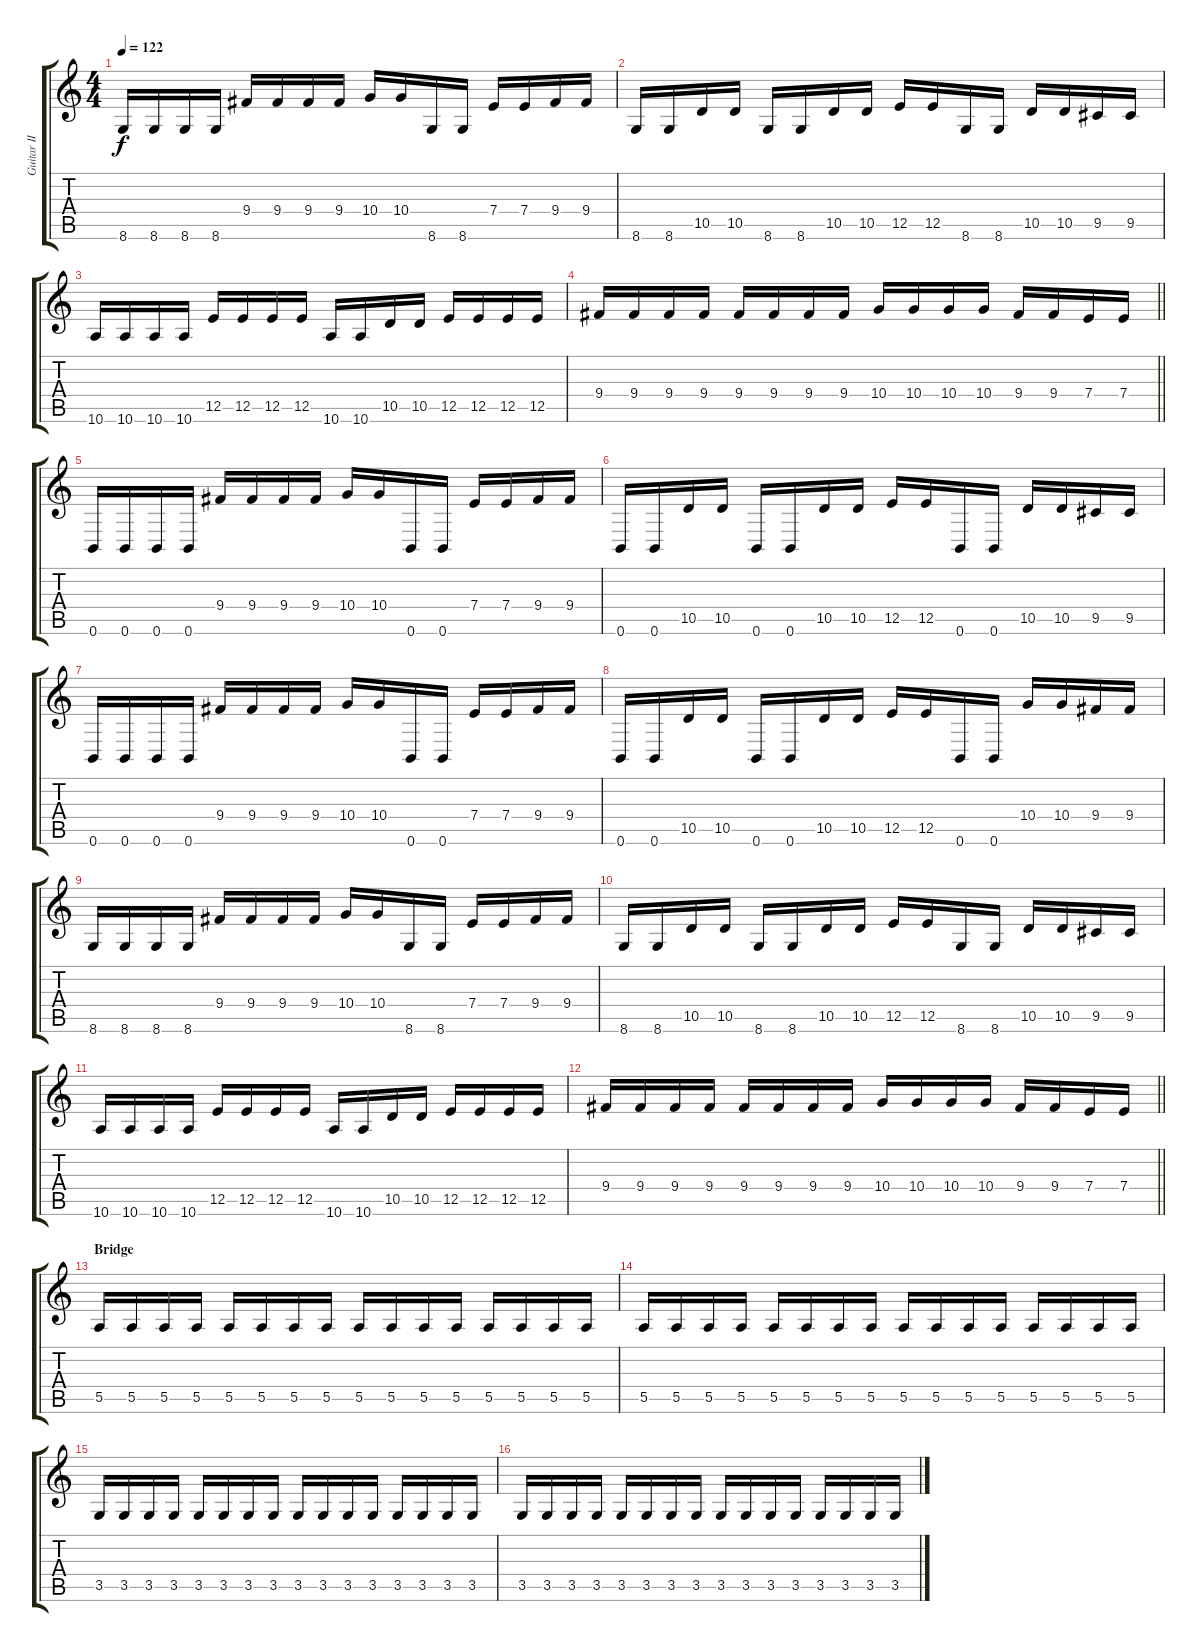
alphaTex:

\track ("Guitar II" "Guitar II") {instrument distortionguitar}
\staff {score tabs}
\tuning (B3 Gb3 D3 A2 E2 B1) {hide}
\ts (4 4)
\tempo 122
\clef g2
\ks c
8.6.16{dy f} 8.6.16 8.6.16 8.6.16 9.4.16 9.4.16 9.4.16 9.4.16 10.4.16 10.4.16 8.6.16 8.6.16 7.4.16 7.4.16 9.4.16 9.4.16 |
8.6.16 8.6.16 10.5.16 10.5.16 8.6.16 8.6.16 10.5.16 10.5.16 12.5.16 12.5.16 8.6.16 8.6.16 10.5.16 10.5.16 9.5.16 9.5.16 |
10.6.16 10.6.16 10.6.16 10.6.16 12.5.16 12.5.16 12.5.16 12.5.16 10.6.16 10.6.16 10.5.16 10.5.16 12.5.16 12.5.16 12.5.16 12.5.16 |
\barLineRight lightlight
9.4.16 9.4.16 9.4.16 9.4.16 9.4.16 9.4.16 9.4.16 9.4.16 10.4.16 10.4.16 10.4.16 10.4.16 9.4.16 9.4.16 7.4.16 7.4.16 |
\section ("" "")
0.6.16 0.6.16 0.6.16 0.6.16 9.4.16 9.4.16 9.4.16 9.4.16 10.4.16 10.4.16 0.6.16 0.6.16 7.4.16 7.4.16 9.4.16 9.4.16 |
0.6.16 0.6.16 10.5.16 10.5.16 0.6.16 0.6.16 10.5.16 10.5.16 12.5.16 12.5.16 0.6.16 0.6.16 10.5.16 10.5.16 9.5.16 9.5.16 |
0.6.16 0.6.16 0.6.16 0.6.16 9.4.16 9.4.16 9.4.16 9.4.16 10.4.16 10.4.16 0.6.16 0.6.16 7.4.16 7.4.16 9.4.16 9.4.16 |
0.6.16 0.6.16 10.5.16 10.5.16 0.6.16 0.6.16 10.5.16 10.5.16 12.5.16 12.5.16 0.6.16 0.6.16 10.4.16 10.4.16 9.4.16 9.4.16 |
8.6.16 8.6.16 8.6.16 8.6.16 9.4.16 9.4.16 9.4.16 9.4.16 10.4.16 10.4.16 8.6.16 8.6.16 7.4.16 7.4.16 9.4.16 9.4.16 |
8.6.16 8.6.16 10.5.16 10.5.16 8.6.16 8.6.16 10.5.16 10.5.16 12.5.16 12.5.16 8.6.16 8.6.16 10.5.16 10.5.16 9.5.16 9.5.16 |
10.6.16 10.6.16 10.6.16 10.6.16 12.5.16 12.5.16 12.5.16 12.5.16 10.6.16 10.6.16 10.5.16 10.5.16 12.5.16 12.5.16 12.5.16 12.5.16 |
\barLineRight lightlight
9.4.16 9.4.16 9.4.16 9.4.16 9.4.16 9.4.16 9.4.16 9.4.16 10.4.16 10.4.16 10.4.16 10.4.16 9.4.16 9.4.16 7.4.16 7.4.16 |
\section ("" "Bridge")
5.5.16{balance 8} 5.5.16 5.5.16 5.5.16 5.5.16 5.5.16 5.5.16 5.5.16 5.5.16 5.5.16 5.5.16 5.5.16 5.5.16 5.5.16 5.5.16 5.5.16 |
5.5.16 5.5.16 5.5.16 5.5.16 5.5.16 5.5.16 5.5.16 5.5.16 5.5.16 5.5.16 5.5.16 5.5.16 5.5.16 5.5.16 5.5.16 5.5.16 |
3.5.16 3.5.16 3.5.16 3.5.16 3.5.16 3.5.16 3.5.16 3.5.16 3.5.16 3.5.16 3.5.16 3.5.16 3.5.16 3.5.16 3.5.16 3.5.16 |
3.5.16 3.5.16 3.5.16 3.5.16 3.5.16 3.5.16 3.5.16 3.5.16 3.5.16 3.5.16 3.5.16 3.5.16 3.5.16 3.5.16 3.5.16 3.5.16
